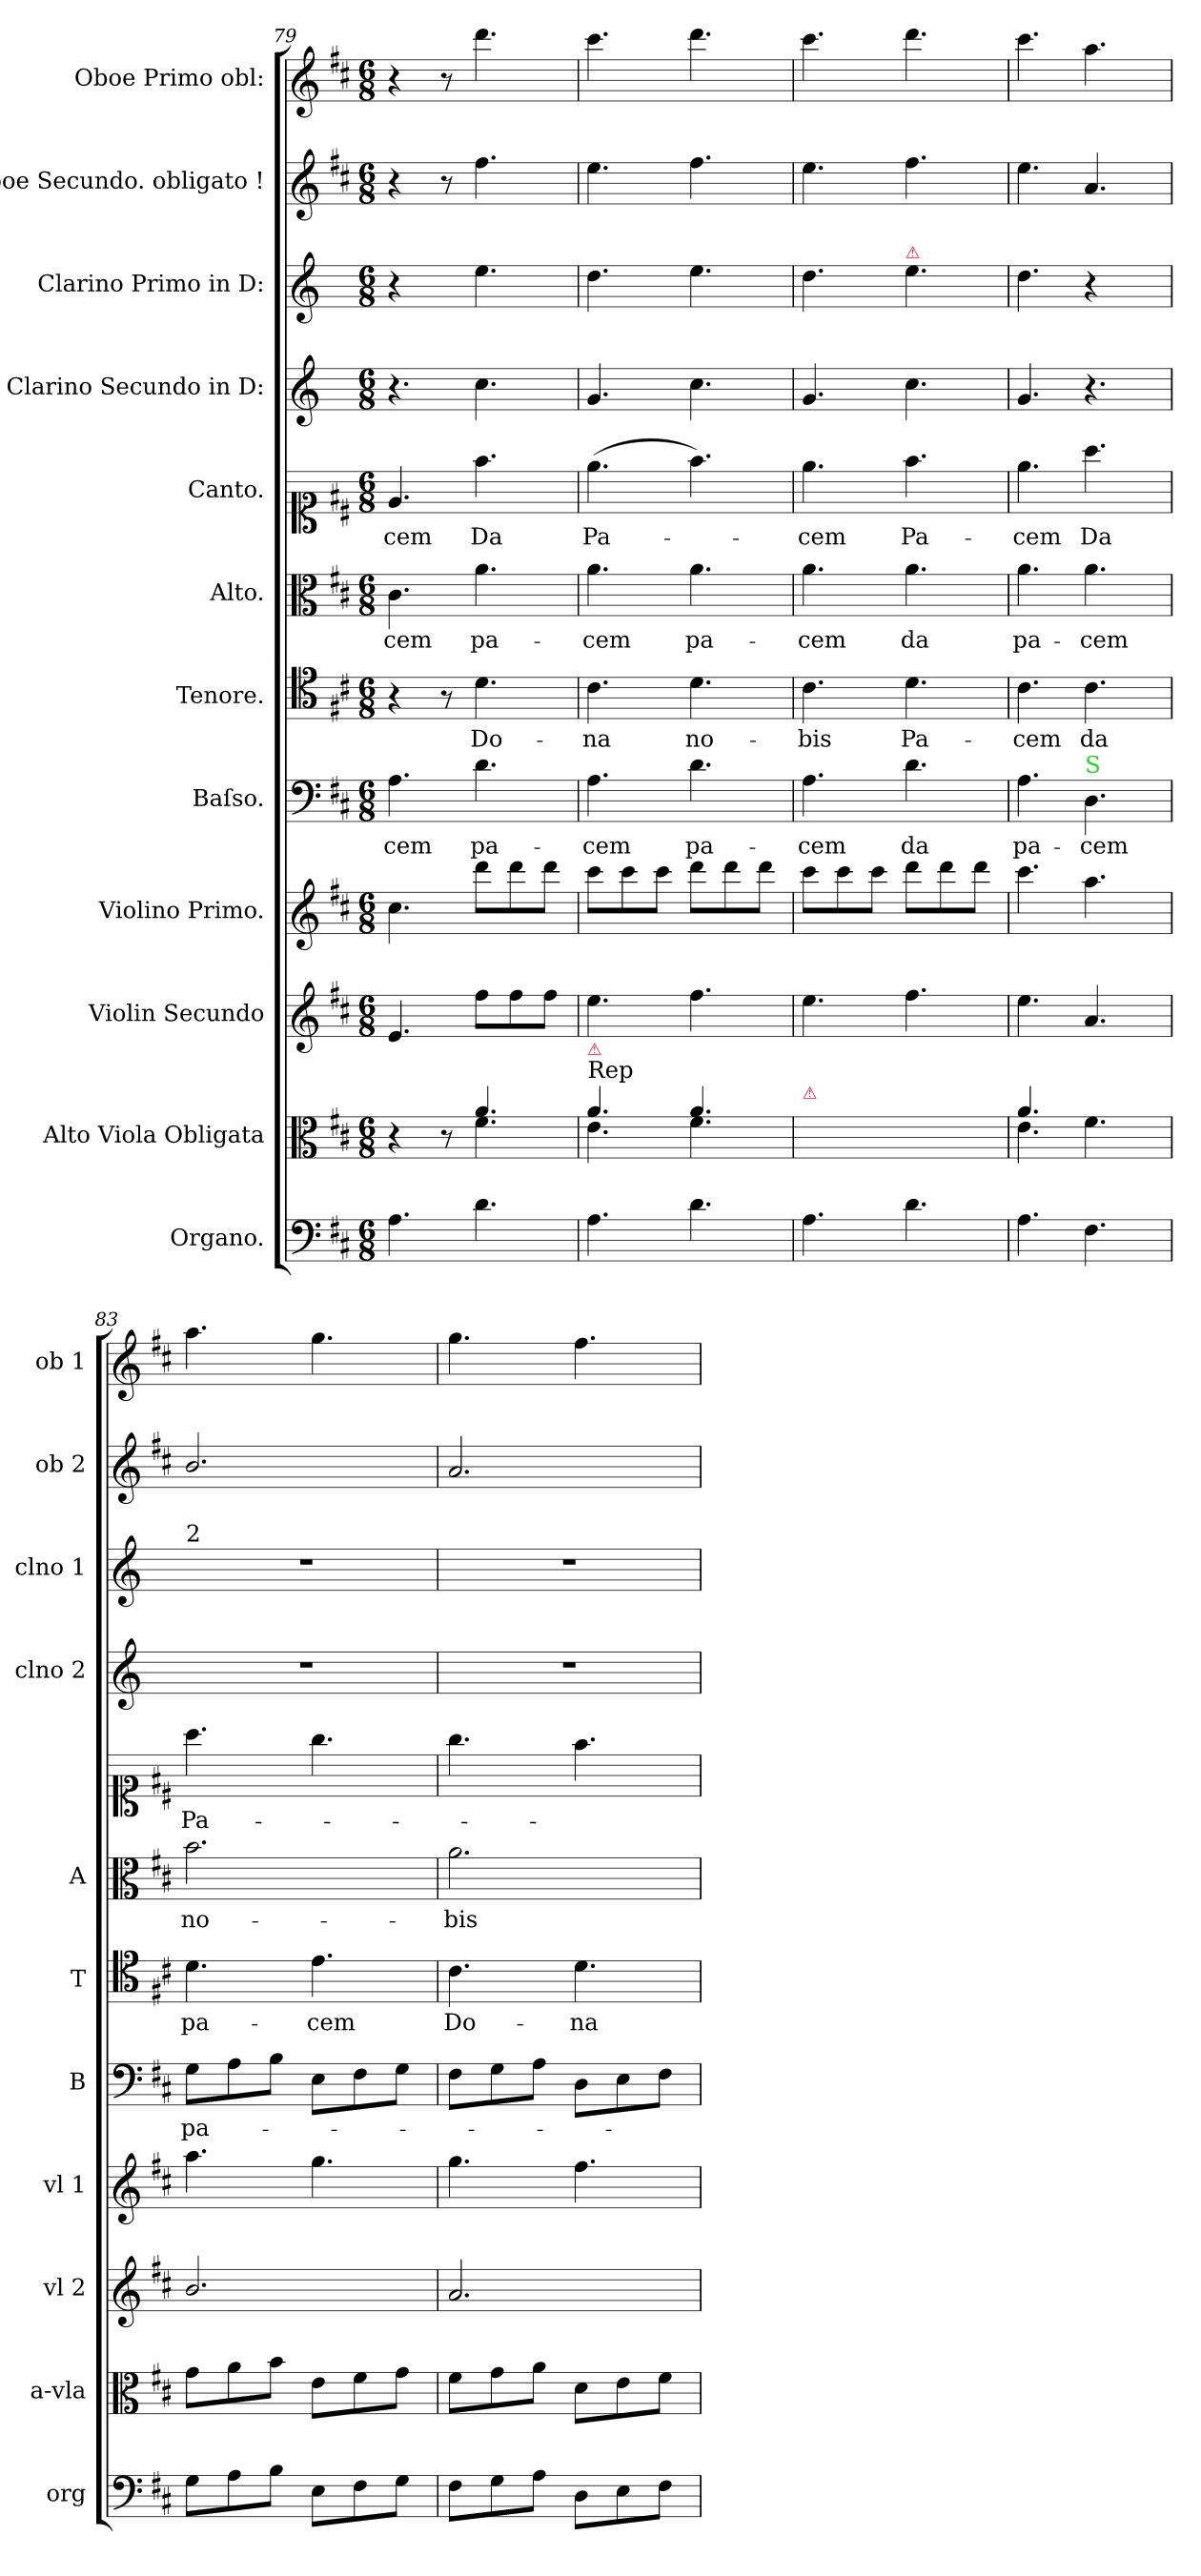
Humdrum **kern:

**kern	**kern	**kern	**dynam	**kern	**kern	**text	**kern	**text	**kern	**text	**kern	**text	**dynam	**kern	**kern	**kern	**kern
*part12	*part11	*part10	*part10	*part9	*part8	*part8	*part7	*part7	*part6	*part6	*part5	*part5	*part5	*part4	*part3	*part2	*part1
*staff12	*staff11	*staff10	*staff10	*staff9	*staff8	*staff8	*staff7	*staff7	*staff6	*staff6	*staff5	*staff5	*staff5	*staff4	*staff3	*staff2	*staff1
*I"Organo.	*I"Alto Viola Obligata	*I"Violin Secundo	*	*I"Violino Primo.	*I"Baſso.	*	*I"Tenore.	*	*I"Alto.	*	*I"Canto.	*	*	*I"Clarino Secundo in D:	*I"Clarino Primo in D:	*I"Oboe Secundo. obligato !	*I"Oboe Primo obl:
*I'org	*I'a-vla	*I'vl 2	*	*I'vl 1	*I'B	*	*I'T	*	*I'A	*	*	*	*	*I'clno 2	*I'clno 1	*I'ob 2	*I'ob 1
*clefF4	*clefC3	*clefG2	*	*clefG2	*clefF4	*	*clefC4	*	*clefC3	*	*clefC1	*	*	*clefG2	*clefG2	*clefG2	*clefG2
*	*	*	*	*	*	*	*	*	*	*	*	*	*	*ITrd-1c-2	*ITrd-1c-2	*	*
*k[f#c#]	*k[f#c#]	*k[f#c#]	*	*k[f#c#]	*k[f#c#]	*	*k[f#c#]	*	*k[f#c#]	*	*k[f#c#]	*	*	*k[f#c#]	*k[f#c#]	*k[f#c#]	*k[f#c#]
*D:	*D:	*D:	*	*D:	*D:	*	*D:	*	*D:	*	*D:	*	*	*	*	*D:	*D:
*M6/8	*M6/8	*M6/8	*	*M6/8	*M6/8	*	*M6/8	*	*M6/8	*	*M6/8	*	*	*M6/8	*M6/8	*M6/8	*M6/8
=79	=79	=79	=79	=79	=79	=79	=79	=79	=79	=79	=79	=79	=79	=79	=79	=79	=79
*	*^	*	*	*	*	*	*	*	*	*	*	*	*	*	*	*	*
!	!	!	!	!	!	!	!	!	!	!	!	!	!	!LO:DY:a	!	!	!	!
4.A\	4r	4.ryy	4.e/	.	4.cc#\	4.A\	-cem	4r	.	4.c#\	-cem	4.e/	-cem	for	4.r	4r	4r	4r
.	8r	.	.	.	.	.	.	8r	.	.	.	.	.	.	.	8ryy	8r	8r
!	!	!	!	!LO:DY:a	!	!	!LO:LY:i	!	!	!	!	!	!	!	!	!	!	!
4.d\	4.a/	4.f#\	8ff#\L	f&colon;	8ddd\L	4.d\	pa-	4.d\	Do-	4.a\	pa-	4.ff#\	Da	.	4.dd\	4.ff#\	4.ff#\	4.ddd\
.	.	.	8ff#\	.	8ddd\	.	.	.	.	.	.	.	.	.	.	.	.	.
.	.	.	8ff#\J	.	8ddd\J	.	.	.	.	.	.	.	.	.	.	.	.	.
=80	=80	=80	=80	=80	=80	=80	=80	=80	=80	=80	=80	=80	=80	=80	=80	=80	=80	=80
!	!LO:TX:a:t=Rep	!	!	!	!	!	!	!	!	!	!	!	!	!	!	!	!	!
!	!LO:TX:a:color=crimson:t=⚠	!	!	!	!	!	!	!	!	!	!	!	!	!	!	!	!	!
!	!	!	!	!	!	!	!LO:LY:i	!	!	!	!	!	!	!	!	!	!	!
4.A\	4.a/	4.e\	4.ee\	.	8ccc#\L	4.A\	-cem	4.c#\	-na	4.a\	-cem	(4.ee\	Pa-	.	4.a/	4.ee\	4.ee\	4.ccc#\
.	.	.	.	.	8ccc#\	.	.	.	.	.	.	.	.	.	.	.	.	.
.	.	.	.	.	8ccc#\J	.	.	.	.	.	.	.	.	.	.	.	.	.
!	!	!	!	!	!	!	!LO:LY:i	!	!	!	!	!	!	!	!	!	!	!
4.d\	4.a/	4.f#\	4.ff#\	.	8ddd\L	4.d\	pa-	4.d\	no-	4.a\	pa-	4.ff#\)	.	.	4.dd\	4.ff#\	4.ff#\	4.ddd\
.	.	.	.	.	8ddd\	.	.	.	.	.	.	.	.	.	.	.	.	.
.	.	.	.	.	8ddd\J	.	.	.	.	.	.	.	.	.	.	.	.	.
=81	=81	=81	=81	=81	=81	=81	=81	=81	=81	=81	=81	=81	=81	=81	=81	=81	=81	=81
!	!LO:TX:a:color=crimson:t=⚠	!	!	!	!	!	!	!	!	!	!	!	!	!	!	!	!	!
!	!	!	!	!	!	!	!LO:LY:i	!	!	!	!	!	!	!	!	!	!	!
4.A\	4.a/yy	4.e\yy	4.ee\	.	8ccc#\L	4.A\	-cem	4.c#\	-bis	4.a\	-cem	4.ee\	-cem	.	4.a/	4.ee\	4.ee\	4.ccc#\
.	.	.	.	.	8ccc#\	.	.	.	.	.	.	.	.	.	.	.	.	.
.	.	.	.	.	8ccc#\J	.	.	.	.	.	.	.	.	.	.	.	.	.
!	!	!	!	!	!	!	!	!	!	!	!	!	!	!	!	!LO:TX:a:color=crimson:t=⚠	!	!
4.d\	4.a/yy	4.f#\yy	4.ff#\	.	8ddd\L	4.d\	da	4.d\	Pa-	4.a\	da	4.ff#\	Pa-	.	4.dd\	4.ff#\	4.ff#\	4.ddd\
.	.	.	.	.	8ddd\	.	.	.	.	.	.	.	.	.	.	.	.	.
.	.	.	.	.	8ddd\J	.	.	.	.	.	.	.	.	.	.	.	.	.
=82	=82	=82	=82	=82	=82	=82	=82	=82	=82	=82	=82	=82	=82	=82	=82	=82	=82	=82
4.A\	4.a/	4.e\	4.ee\	.	4.ccc#\	4.A\	pa-	4.c#\	-cem	4.a\	pa-	4.ee\	-cem	.	4.a/	4.ee\	4.ee\	4.ccc#\
!	!	!	!	!	!	!LO:TX:a:color=limegreen:t=S	!	!	!	!	!	!	!	!	!	!	!	!
4.F#\	4.ryy	4.f#\	4.a/	.	4.aa\	4.D\	-cem	4.c#\	da	4.a\	-cem	4.aa\	Da	.	4.r	4r	4.a/	4.aa\
.	.	.	.	.	.	.	.	.	.	.	.	.	.	.	.	8ryy	.	.
*	*v	*v	*	*	*	*	*	*	*	*	*	*	*	*	*	*	*	*
=83	=83	=83	=83	=83	=83	=83	=83	=83	=83	=83	=83	=83	=83	=83	=83	=83	=83
!	!	!	!	!	!	!	!	!	!	!	!	!	!	!	!LO:TX:a:t=2	!	!
8G\L	8g\L	2.b/	.	4.aa\	8G\L	pa-	4.d\	pa-	2.b\	no-	4.aa\	Pa-	.	2.r	2.r	2.b/	4.aa\
8A\	8a\	.	.	.	8A\	.	.	.	.	.	.	.	.	.	.	.	.
8B\J	8b\J	.	.	.	8B\J	.	.	.	.	.	.	.	.	.	.	.	.
8E\L	8e\L	.	.	4.gg\	8E\L	.	4.e\	-cem	.	.	4.gg\	.	.	.	.	.	4.gg\
8F#\	8f#\	.	.	.	8F#\	.	.	.	.	.	.	.	.	.	.	.	.
8G\J	8g\J	.	.	.	8G\J	.	.	.	.	.	.	.	.	.	.	.	.
=84	=84	=84	=84	=84	=84	=84	=84	=84	=84	=84	=84	=84	=84	=84	=84	=84	=84
8F#\L	8f#\L	2.a/	.	4.gg\	8F#\L	.	4.c#\	Do-	2.a\	-bis	4.gg\	.	.	2.r	2.r	2.a/	4.gg\
8G\	8g\	.	.	.	8G\	.	.	.	.	.	.	.	.	.	.	.	.
8A\J	8a\J	.	.	.	8A\J	.	.	.	.	.	.	.	.	.	.	.	.
8D\L	8d\L	.	.	4.ff#\	8D\L	.	4.d\	-na	.	.	4.ff#\	.	.	.	.	.	4.ff#\
8E\	8e\	.	.	.	8E\	.	.	.	.	.	.	.	.	.	.	.	.
8F#\J	8f#\J	.	.	.	8F#\J	.	.	.	.	.	.	.	.	.	.	.	.
=	=	=	=	=	=	=	=	=	=	=	=	=	=	=	=	=	=
*-	*-	*-	*-	*-	*-	*-	*-	*-	*-	*-	*-	*-	*-	*-	*-	*-	*-
